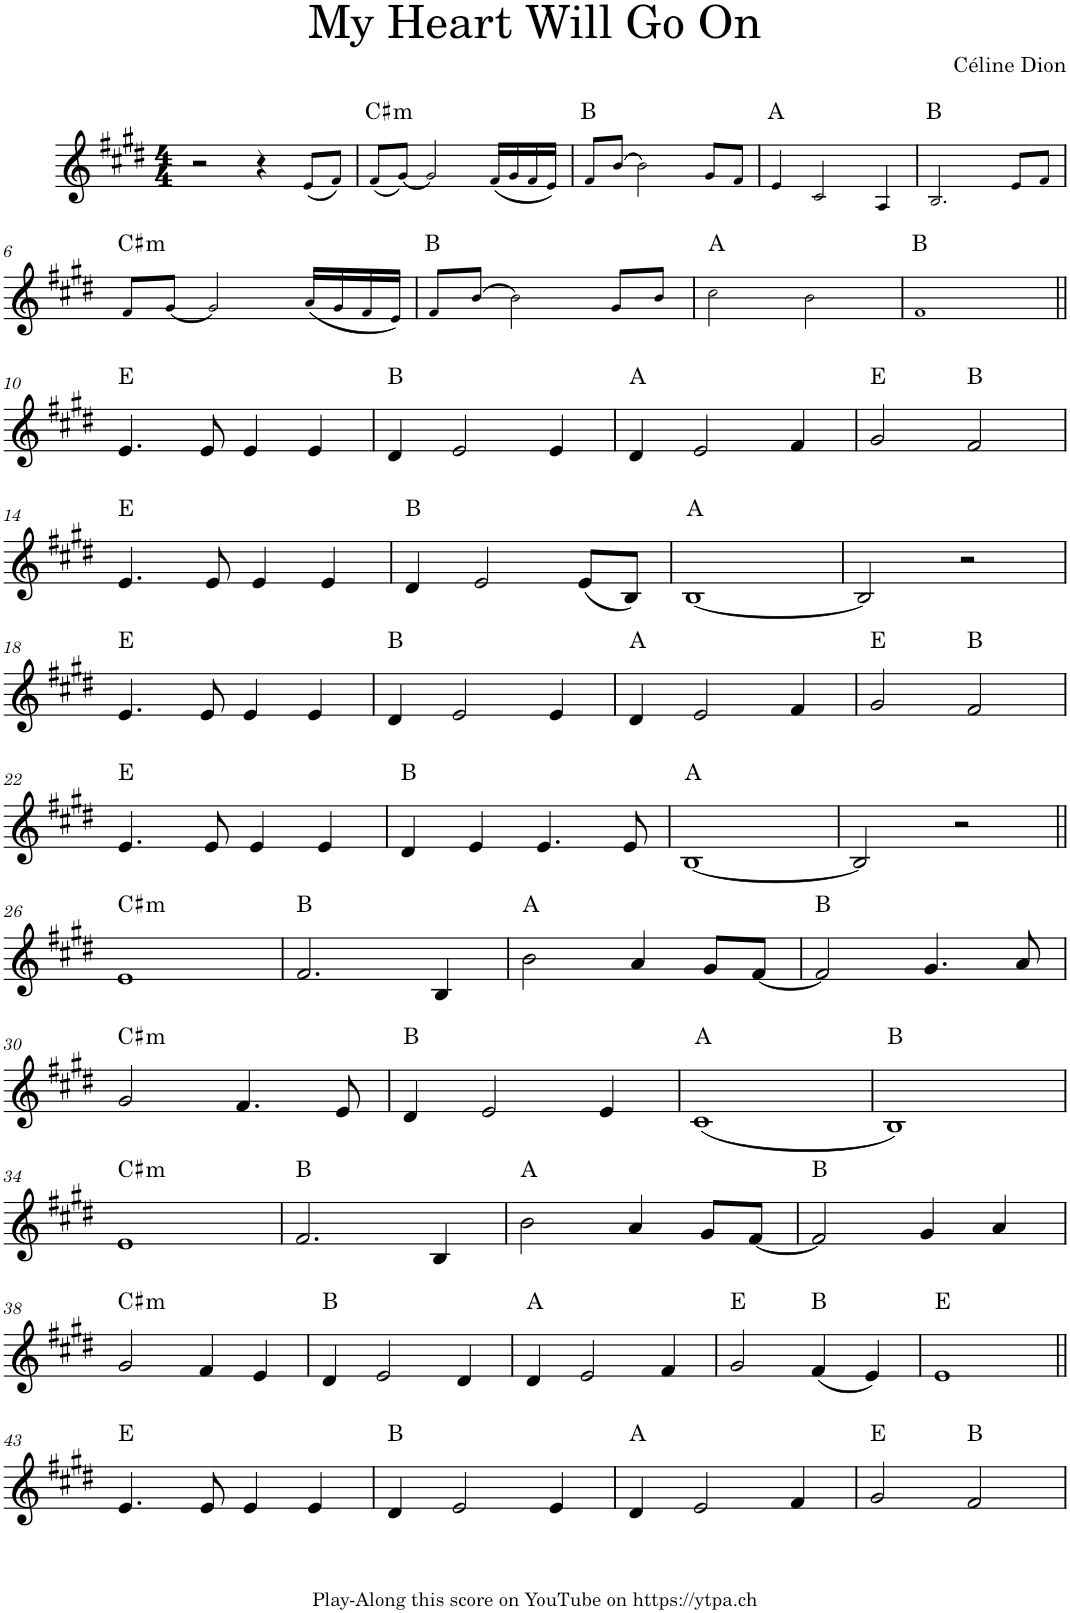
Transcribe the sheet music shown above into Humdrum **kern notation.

**kern	**harte
*part1	*part1
*staff1	*
*I"Piano	*
*I'Pno.	*
*clefG2	*
*k[f#c#g#d#]	*
*M4/4	*
=1	=1
2r	.
4r	.
(8e!/L	.
8f#!/J)	.
=2	=2
!	!LO:H:kt=m
(8f#!/L	C#:min
[8g#!/J)	.
2g#!/]	.
(16f#!/LL	.
16g#!/	.
16f#!/	.
16e!/JJ)	.
=3	=3
8f#!/L	B:maj
[8b!/J	.
2b!\]	.
8g#!/L	.
8f#!/J	.
=4	=4
4e!/	A:maj
2c#!/	.
4A!/	.
=5	=5
2.B!/	B:maj
8e!/L	.
8f#!/J	.
!!LO:LB:g=z
=6	=6
!	!LO:H:kt=m
8f#!/L	C#:min
[8g#!/J	.
2g#!/]	.
(16a!/LL	.
16g#!/	.
16f#!/	.
16e!/JJ)	.
=7	=7
8f#!/L	B:maj
[8b!/J	.
2b!\]	.
8g#!/L	.
8b!/J	.
=8	=8
2cc#!\	A:maj
2b!\	.
=9	=9
1f#!	B:maj
!!LO:LB:g=z
=10||	=10||
4.e/	E:maj
8e/	.
4e/	.
4e/	.
=11	=11
4d#/	B:maj
2e/	.
4e/	.
=12	=12
4d#/	A:maj
2e/	.
4f#/	.
=13	=13
2g#/	E:maj
2f#/	B:maj
!!LO:LB:g=z
=14	=14
4.e/	E:maj
8e/	.
4e/	.
4e/	.
=15	=15
4d#/	B:maj
2e/	.
(8e/L	.
8B/J)	.
=16	=16
[1B	A:maj
=17	=17
2B/]	.
2r	.
!!LO:LB:g=z
=18	=18
4.e/	E:maj
8e/	.
4e/	.
4e/	.
=19	=19
4d#/	B:maj
2e/	.
4e/	.
=20	=20
4d#/	A:maj
2e/	.
4f#/	.
=21	=21
2g#/	E:maj
2f#/	B:maj
!!LO:LB:g=z
=22	=22
4.e/	E:maj
8e/	.
4e/	.
4e/	.
=23	=23
4d#/	B:maj
4e/	.
4.e/	.
8e/	.
=24	=24
[1B	A:maj
=25	=25
2B/]	.
2r	.
!!LO:LB:g=z
=26||	=26||
!	!LO:H:kt=m
1e	C#:min
=27	=27
2.f#/	B:maj
4B/	.
=28	=28
2b\	A:maj
4a/	.
8g#/L	.
[8f#/J	.
=29	=29
2f#/]	B:maj
4.g#/	.
8a/	.
!!LO:LB:g=z
=30	=30
!	!LO:H:kt=m
2g#/	C#:min
4.f#/	.
8e/	.
=31	=31
4d#/	B:maj
2e/	.
4e/	.
=32	=32
(1c#	A:maj
=33	=33
1B)	B:maj
!!LO:LB:g=z
=34	=34
!	!LO:H:kt=m
1e	C#:min
=35	=35
2.f#/	B:maj
4B/	.
=36	=36
2b\	A:maj
4a/	.
8g#/L	.
[8f#/J	.
=37	=37
2f#/]	B:maj
4g#/	.
4a/	.
!!LO:LB:g=z
=38	=38
!	!LO:H:kt=m
2g#/	C#:min
4f#/	.
4e/	.
=39	=39
4d#/	B:maj
2e/	.
4d#/	.
=40	=40
4d#/	A:maj
2e/	.
4f#/	.
=41	=41
2g#/	E:maj
(4f#/	B:maj
4e/)	.
=42	=42
1e	E:maj
!!LO:LB:g=z
=43||	=43||
4.e/	E:maj
8e/	.
4e/	.
4e/	.
=44	=44
4d#/	B:maj
2e/	.
4e/	.
=45	=45
4d#/	A:maj
2e/	.
4f#/	.
=46	=46
2g#/	E:maj
2f#/	B:maj
=	=
*-	*-
